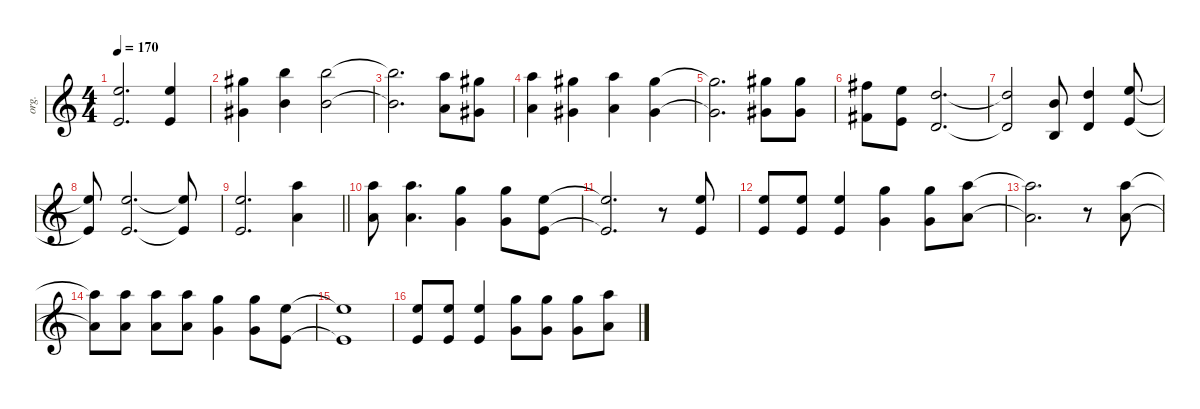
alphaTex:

\defaultSystemsLayout 4
\hideDynamics
\bracketExtendMode nobrackets
\otherSystemsTrackNameOrientation horizontal
\track ("Vocals" "org.") {instrument rockorgan}
\staff {score}
\tuning (E4 B3 G3 D3 A2 E2)
\ts (4 4)
\tempo 170
\clef g2
\ks c
(12.1{t} 9.3{t}).2{d dy f beam Up} (12.1 9.3).4{beam Up} |
(16.1{acc #} 13.3{acc #}).4{beam Down} (19.1 16.3).4{beam Down} (19.1 16.3).2{beam Down} |
(19.1{t} 16.3{t}).2{d beam Down} (17.1 14.3).8{beam Down} (16.1{acc #} 13.3{acc #}).8{beam Down} |
(17.1 14.3).4{beam Down} (16.1{acc #} 13.3{acc #}).4{beam Down} (17.1 14.3).4{beam Down} (16.1{acc #} 13.3{acc #}).4{beam Down} |
(16.1{t acc #} 13.3{t acc #}).2{d beam Down} (16.1{acc #} 13.3{acc #}).8{beam Down} (16.1{acc #} 13.3{acc #}).8{beam Down} |
(14.1{acc #} 11.3{acc #}).8{beam Down} (12.1 9.3).8{beam Down} (10.1 7.3).2{d beam Up} |
(10.1{t} 7.3{t}).2{beam Up} (7.1 4.3).8{beam Up} (10.1 7.3).4{beam Up} (12.1 9.3).8{beam Up} |
(12.1{t} 9.3{t}).8{beam Up} (12.1 9.3).2{d beam Up} (12.1{t} 9.3{t}).8{beam Up} |
\barLineRight lightlight
(12.1 9.3).2{d beam Up} (17.1 14.3).4{beam Down} |
(17.1 14.3).8{beam Down} (17.1 14.3).4{d beam Down} (15.1 12.3).4{beam Down} (15.1 12.3).8{beam Down} (12.1 9.3).8{beam Down} |
(12.1{t} 9.3{t}).2{d beam Up} r.8{beam Up} (12.1 9.3).8{beam Up} |
(12.1 9.3).8{beam Up} (12.1 9.3).8{beam Up} (12.1 9.3).4{beam Up} (15.1 12.3).4{beam Down} (15.1 12.3).8{beam Down} (17.1 14.3).8{beam Down} |
(17.1{t} 14.3{t}).2{d beam Down} r.8{beam Down} (17.1 14.3).8{beam Down} |
(17.1{t} 14.3{t}).8{beam Down} (17.1 14.3).8{beam Down} (17.1 14.3).8{beam Down} (17.1 14.3).8{beam Down} (15.1 12.3).4{beam Down} (15.1 12.3).8{beam Down} (12.1 9.3).8{beam Down} |
(12.1{t} 9.3{t}).1{beam Up} |
(12.1 9.3).8{beam Up} (12.1 9.3).8{beam Up} (12.1 9.3).4{beam Up} (15.1 12.3).8{beam Down} (15.1 12.3).8{beam Down} (15.1 12.3).8{beam Down} (17.1 14.3).8{beam Down}
